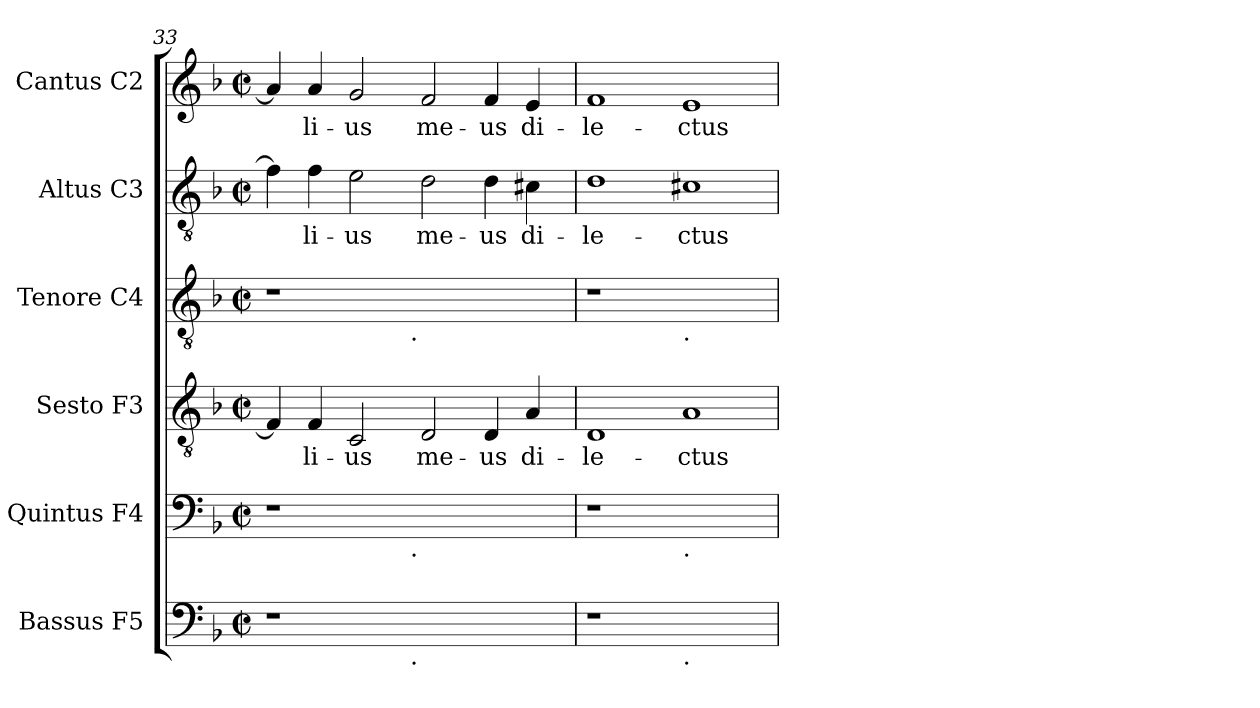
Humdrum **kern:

**kern	**kern	**kern	**text	**kern	**kern	**text	**kern	**text
*part6	*part5	*part4	*part4	*part3	*part2	*part2	*part1	*part1
*staff6	*staff5	*staff4	*staff4	*staff3	*staff2	*staff2	*staff1	*staff1
*I"Bassus  F5	*I"Quintus  F4	*I"Sesto  F3	*	*I"Tenore  C4	*I"Altus  C3	*	*I"Cantus  C2	*
*clefF4	*clefF4	*clefGv2	*	*clefGv2	*clefGv2	*	*clefG2	*
*k[b-]	*k[b-]	*k[b-]	*	*k[b-]	*k[b-]	*	*k[b-]	*
*F:	*F:	*F:	*	*F:	*F:	*	*F:	*
*M2/2	*M2/2	*M2/2	*	*M2/2	*M2/2	*	*M2/2	*
*met(c|)	*met(c|)	*met(c|)	*	*met(c|)	*met(c|)	*	*met(c|)	*
=33	=33	=33	=33	=33	=33	=33	=33	=33
!	!	!	!LO:LY:b:cj	!	!	!LO:LY:b:cj	!	!LO:LY:b:cj
*^	*^	*	*	*^	*	*	*	*
1r	2ryy	1r	2ryy	4F/]	--	1r	2ryy	4f\]	--	4a/]	--
!	!	!	!	!	!LO:LY:b:cj	!	!	!	!LO:LY:b:cj	!	!LO:LY:b:cj
.	.	.	.	4F/	-li-	.	.	4f\	-li-	4a/	-li-
!	!	!	!	!	!LO:LY:b:cj	!	!	!	!LO:LY:b:cj	!	!LO:LY:b:cj
.	4...ryy	.	4...ryy	2C/	-us	.	4...ryy	2e\	-us	2g/	-us
!	!	!	!	!	!	!	!LO:TX:b:t=.	!	!	!	!
!	!	!	!LO:TX:b:t=.	!	!	!	!	!	!	!	!
!	!LO:TX:b:t=.	!	!	!	!	!	!	!	!	!	!
.	1ryy	.	1ryy	.	.	.	1ryy	.	.	.	.
!	!	!	!	!	!LO:LY:b:cj	!	!	!	!LO:LY:b:cj	!	!LO:LY:b:cj
1ryy	.	1ryy	.	2D/	me-	1ryy	.	2d\	me-	2f/	me-
!	!	!	!	!	!LO:LY:b:cj	!	!	!	!LO:LY:b:cj	!	!LO:LY:b:cj
.	.	.	.	4D/	-us	.	.	4d\	-us	4f/	-us
!	!	!	!	!	!LO:LY:b:cj	!	!	!	!LO:LY:b:cj	!	!LO:LY:b:cj
.	.	.	.	4A/	di-	.	.	4c#X\	di-	4e/	di-
.	32ryy	.	32ryy	.	.	.	32ryy	.	.	.	.
!!LO:LB:g=z
=34	=34	=34	=34	=34	=34	=34	=34	=34	=34	=34	=34
!	!	!	!	!	!LO:LY:b:cj	!	!	!	!LO:LY:b:cj	!	!LO:LY:b:cj
*v	*v	*	*	*	*	*v	*v	*	*	*	*
*	*v	*v	*	*	*	*	*	*	*
1r	1r	1D	-le-	1r	1d	-le-	1f	-le-
!	!	!	!	!LO:TX:b:t=.	!	!	!	!
!	!LO:TX:b:t=.	!	!	!	!	!	!	!
!LO:TX:b:t=.	!	!	!	!	!	!	!	!
!	!	!	!LO:LY:b:cj	!	!	!LO:LY:b:cj	!	!LO:LY:b:cj
1ryy	1ryy	1A	-ctus	1ryy	1c#X	-ctus	1e	-ctus
=	=	=	=	=	=	=	=	=
*-	*-	*-	*-	*-	*-	*-	*-	*-
